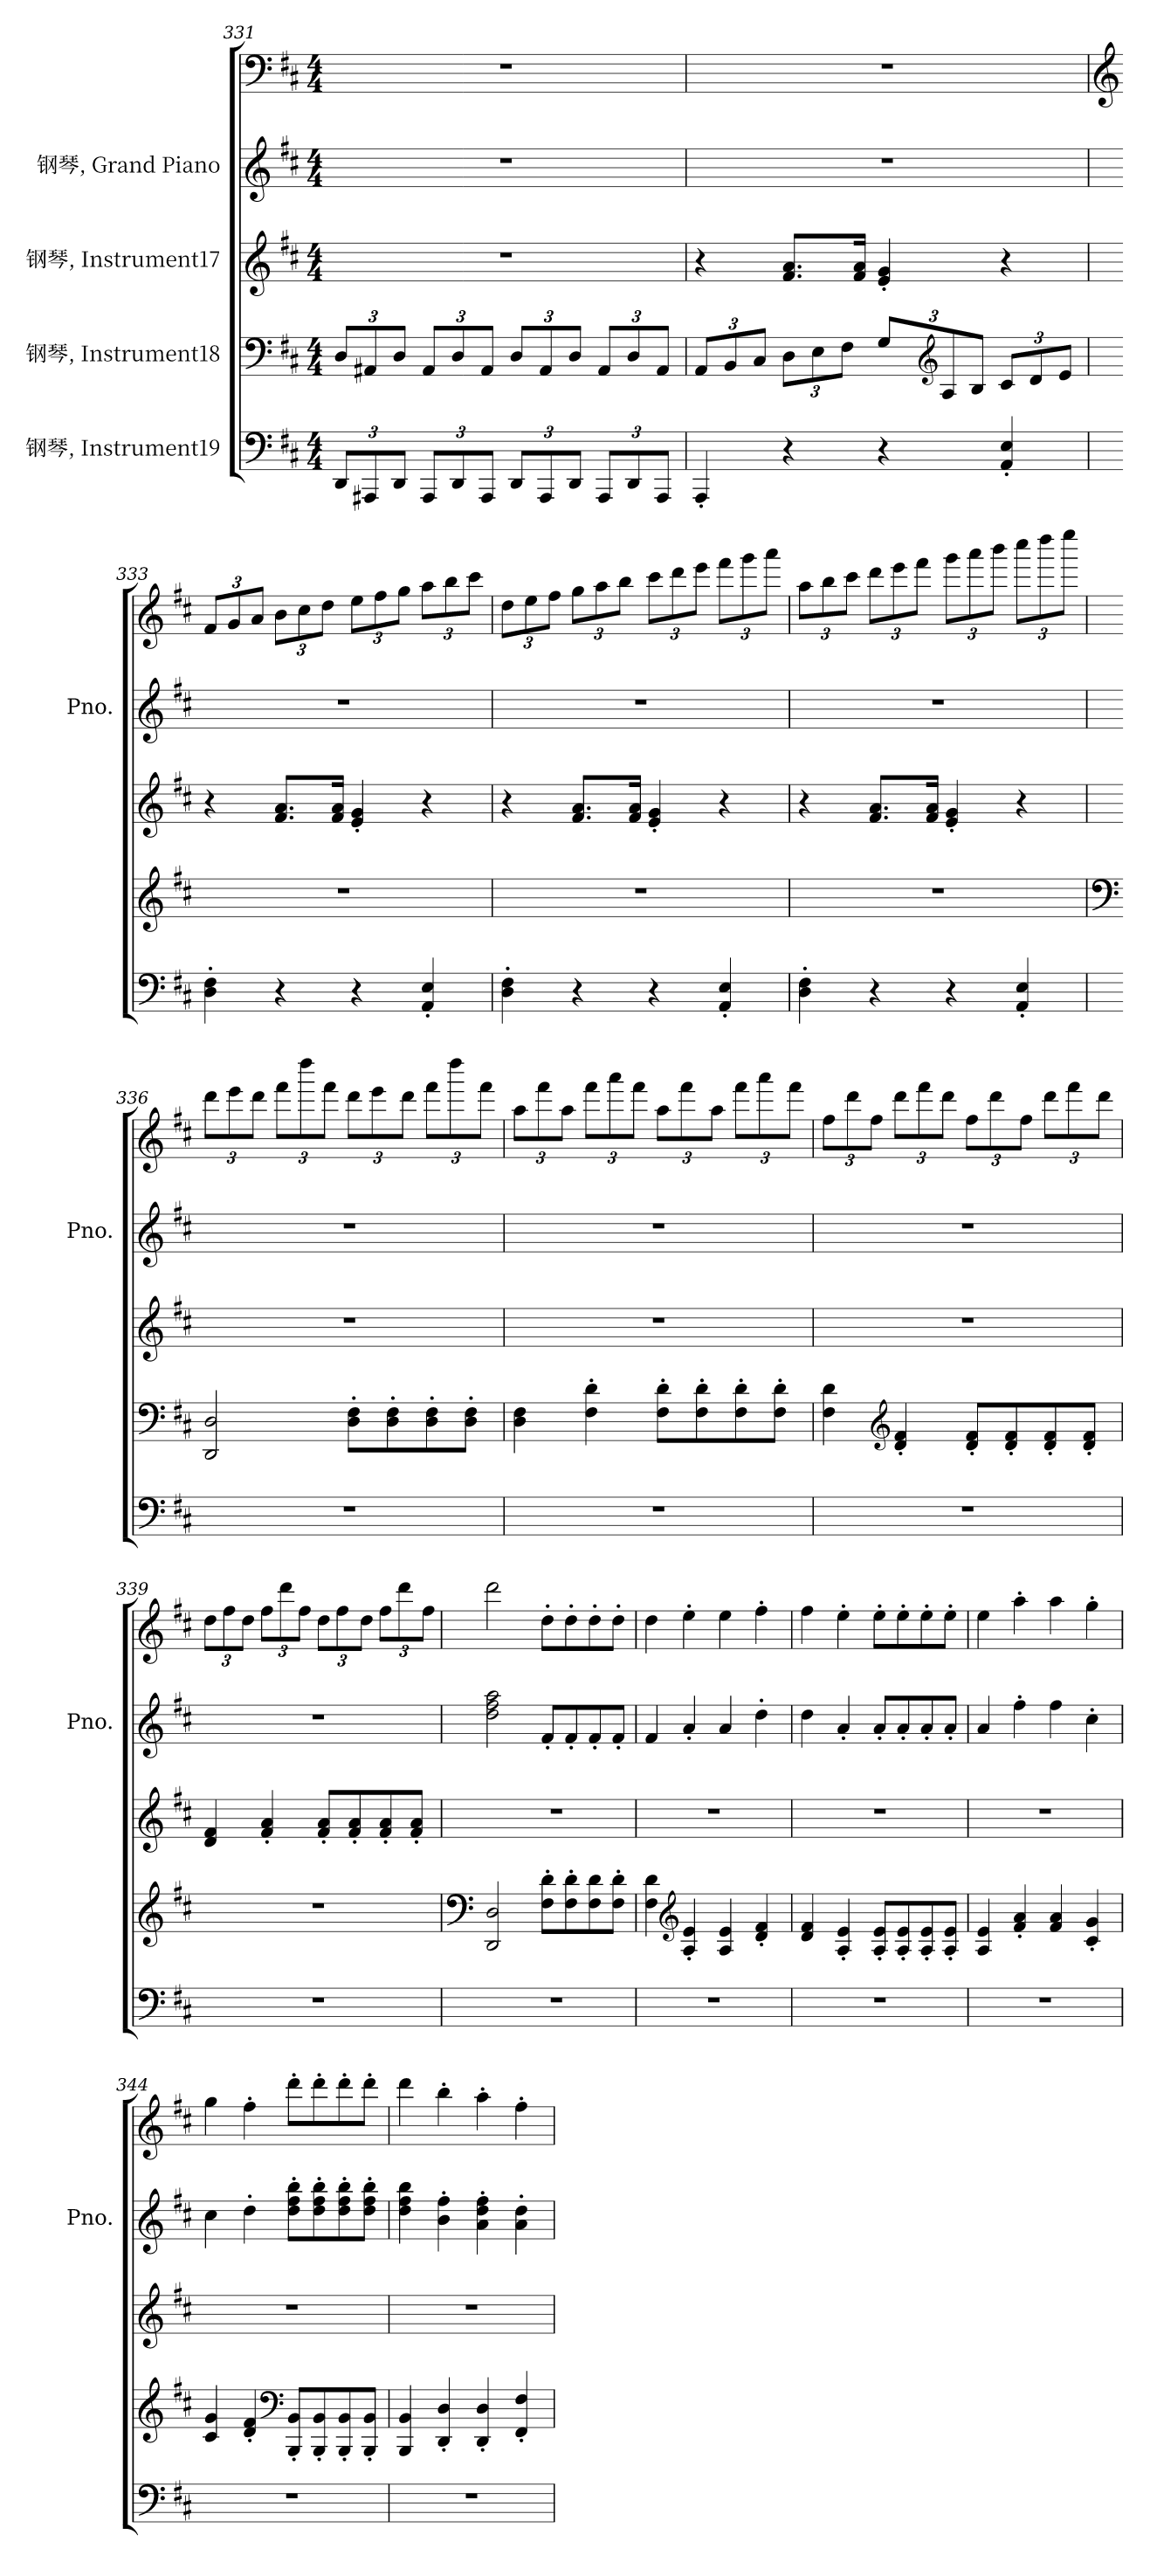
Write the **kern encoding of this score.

**kern	**kern	**kern	**kern	**kern
*part4	*part3	*part2	*part1	*part1
*staff5	*staff4	*staff3	*staff2	*staff1
*I"钢琴, Instrument19	*I"钢琴, Instrument18	*I"钢琴, Instrument17	*I"钢琴, Grand Piano	*
*	*	*	*I'Pno.	*
!!LO:PB:g=z
*clefF4	*clefF4	*clefG2	*clefG2	*clefF4
*k[f#c#]	*k[f#c#]	*k[f#c#]	*k[f#c#]	*k[f#c#]
*M4/4	*M4/4	*M4/4	*M4/4	*M4/4
*Xbrackettup	*Xbrackettup	*	*	*
=331	=331	=331	=331	=331
12DD/L	12D/L	1r	1r	1r
12AAA#X/	12AA#X/	.	.	.
12DD/J	12D/J	.	.	.
12AAA#/L	12AA#/L	.	.	.
12DD/	12D/	.	.	.
12AAA#/J	12AA#/J	.	.	.
12DD/L	12D/L	.	.	.
12AAA#/	12AA#/	.	.	.
12DD/J	12D/J	.	.	.
12AAA#/L	12AA#/L	.	.	.
12DD/	12D/	.	.	.
12AAA#/J	12AA#/J	.	.	.
=332	=332	=332	=332	=332
4AAA'/	12AA/L	4r	1r	1r
.	12BB/	.	.	.
.	12C#/J	.	.	.
4r	12D\L	8.f#/ 8.a/L	.	.
.	12E\	.	.	.
.	12F#\J	.	.	.
.	.	16f#/ 16a/Jk	.	.
4r	12G/L	4e/' 4g/'	.	.
*	*clefG2	*	*	*
.	12A/	.	.	.
.	12B/J	.	.	.
4AA/' 4E/'	12c#/L	4r	.	.
.	12d/	.	.	.
.	12e/J	.	.	.
!!LO:LB:g=z
=333	=333	=333	=333	=333
*	*	*	*	*clefG2
*	*	*	*	*Xbrackettup
4D\' 4F#\'	1r	4r	1r	12f#/L
.	.	.	.	12g/
.	.	.	.	12a/J
4r	.	8.f#/ 8.a/L	.	12b\L
.	.	.	.	12cc#\
.	.	.	.	12dd\J
.	.	16f#/ 16a/Jk	.	.
4r	.	4e/' 4g/'	.	12ee\L
.	.	.	.	12ff#\
.	.	.	.	12gg\J
4AA/' 4E/'	.	4r	.	12aa\L
.	.	.	.	12bb\
.	.	.	.	12ccc#\J
=334	=334	=334	=334	=334
4D\' 4F#\'	1r	4r	1r	12dd\L
.	.	.	.	12ee\
.	.	.	.	12ff#\J
4r	.	8.f#/ 8.a/L	.	12gg\L
.	.	.	.	12aa\
.	.	.	.	12bb\J
.	.	16f#/ 16a/Jk	.	.
4r	.	4e/' 4g/'	.	12ccc#\L
.	.	.	.	12ddd\
.	.	.	.	12eee\J
4AA/' 4E/'	.	4r	.	12fff#\L
.	.	.	.	12ggg\
.	.	.	.	12aaa\J
!!LO:PB:g=z
=335	=335	=335	=335	=335
4D\' 4F#\'	1r	4r	1r	12aa\L
.	.	.	.	12bb\
.	.	.	.	12ccc#\J
4r	.	8.f#/ 8.a/L	.	12ddd\L
.	.	.	.	12eee\
.	.	.	.	12fff#\J
.	.	16f#/ 16a/Jk	.	.
4r	.	4e/' 4g/'	.	12ggg\L
.	.	.	.	12aaa\
.	.	.	.	12bbb\J
4AA/' 4E/'	.	4r	.	12cccc#\L
.	.	.	.	12dddd\
.	.	.	.	12eeee\J
=336	=336	=336	=336	=336
*	*clefF4	*	*	*
1r	2DD/ 2D/	1r	1r	12ddd\L
.	.	.	.	12eee\
.	.	.	.	12ddd\J
.	.	.	.	12fff#\L
.	.	.	.	12dddd\
.	.	.	.	12fff#\J
.	8D\' 8F#\'L	.	.	12ddd\L
.	.	.	.	12eee\
.	8D\' 8F#\'	.	.	.
.	.	.	.	12ddd\J
.	8D\' 8F#\'	.	.	12fff#\L
.	.	.	.	12dddd\
.	8D\' 8F#\'J	.	.	.
.	.	.	.	12fff#\J
!!LO:LB:g=z
=337	=337	=337	=337	=337
1r	4D\ 4F#\	1r	1r	12aa\L
.	.	.	.	12fff#\
.	.	.	.	12aa\J
.	4F#\' 4d\'	.	.	12fff#\L
.	.	.	.	12aaa\
.	.	.	.	12fff#\J
.	8F#\' 8d\'L	.	.	12aa\L
.	.	.	.	12fff#\
.	8F#\' 8d\'	.	.	.
.	.	.	.	12aa\J
.	8F#\' 8d\'	.	.	12fff#\L
.	.	.	.	12aaa\
.	8F#\' 8d\'J	.	.	.
.	.	.	.	12fff#\J
=338	=338	=338	=338	=338
1r	4F#\ 4d\	1r	1r	12ff#\L
.	.	.	.	12ddd\
.	.	.	.	12ff#\J
*	*clefG2	*	*	*
.	4d/' 4f#/'	.	.	12ddd\L
.	.	.	.	12fff#\
.	.	.	.	12ddd\J
.	8d/' 8f#/'L	.	.	12ff#\L
.	.	.	.	12ddd\
.	8d/' 8f#/'	.	.	.
.	.	.	.	12ff#\J
.	8d/' 8f#/'	.	.	12ddd\L
.	.	.	.	12fff#\
.	8d/' 8f#/'J	.	.	.
.	.	.	.	12ddd\J
=339	=339	=339	=339	=339
1r	1r	4d/ 4f#/	1r	12dd\L
.	.	.	.	12ff#\
.	.	.	.	12dd\J
.	.	4f#/' 4a/'	.	12ff#\L
.	.	.	.	12ddd\
.	.	.	.	12ff#\J
.	.	8f#/' 8a/'L	.	12dd\L
.	.	.	.	12ff#\
.	.	8f#/' 8a/'	.	.
.	.	.	.	12dd\J
.	.	8f#/' 8a/'	.	12ff#\L
.	.	.	.	12ddd\
.	.	8f#/' 8a/'J	.	.
.	.	.	.	12ff#\J
!!LO:PB:g=z
=340	=340	=340	=340	=340
*	*clefF4	*	*	*
*	*	*	*	*MM202
1r	2DD/ 2D/	1r	2dd\ 2ff#\ 2aa\	2ddd\
.	8F#\' 8d\'L	.	8f#'/L	8dd'\L
.	8F#\' 8d\'	.	8f#'/	8dd'\
.	8F#\ 8d\	.	8f#'/	8dd'\
.	8F#\' 8d\'J	.	8f#'/J	8dd'\J
=341	=341	=341	=341	=341
1r	4F#\ 4d\	1r	4f#/	4dd\
*	*clefG2	*	*	*
.	4A/' 4e/'	.	4a'/	4ee'\
.	4A/ 4e/	.	4a/	4ee\
.	4d/' 4f#/'	.	4dd'\	4ff#'\
=342	=342	=342	=342	=342
1r	4d/ 4f#/	1r	4dd\	4ff#\
.	4A/' 4e/'	.	4a'/	4ee'\
.	8A/' 8e/'L	.	8a'/L	8ee'\L
.	8A/' 8e/'	.	8a'/	8ee'\
.	8A/' 8e/'	.	8a'/	8ee'\
.	8A/' 8e/'J	.	8a'/J	8ee'\J
=343	=343	=343	=343	=343
1r	4A/ 4e/	1r	4a/	4ee\
.	4f#/' 4a/'	.	4ff#'\	4aa'\
.	4f#/ 4a/	.	4ff#\	4aa\
.	4c#/' 4g/'	.	4cc#'\	4gg'\
=344	=344	=344	=344	=344
1r	4c#/ 4g/	1r	4cc#\	4gg\
.	4d/' 4f#/'	.	4dd'\	4ff#'\
*	*clefF4	*	*	*
.	8BBB/' 8BB/'L	.	8dd\' 8ff#\' 8bb\'L	8ddd'\L
.	8BBB/' 8BB/'	.	8dd\' 8ff#\' 8bb\'	8ddd'\
.	8BBB/' 8BB/'	.	8dd\' 8ff#\' 8bb\'	8ddd'\
.	8BBB/' 8BB/'J	.	8dd\' 8ff#\' 8bb\'J	8ddd'\J
!!LO:LB:g=z
=345	=345	=345	=345	=345
1r	4BBB/ 4BB/	1r	4dd\ 4ff#\ 4bb\	4ddd\
.	4DD/' 4D/'	.	4b\' 4ff#\'	4bb'\
.	4DD/' 4D/'	.	4a\' 4dd\' 4ff#\'	4aa'\
.	4FF#/' 4F#/'	.	4a\' 4dd\'	4ff#'\
=	=	=	=	=
*-	*-	*-	*-	*-
